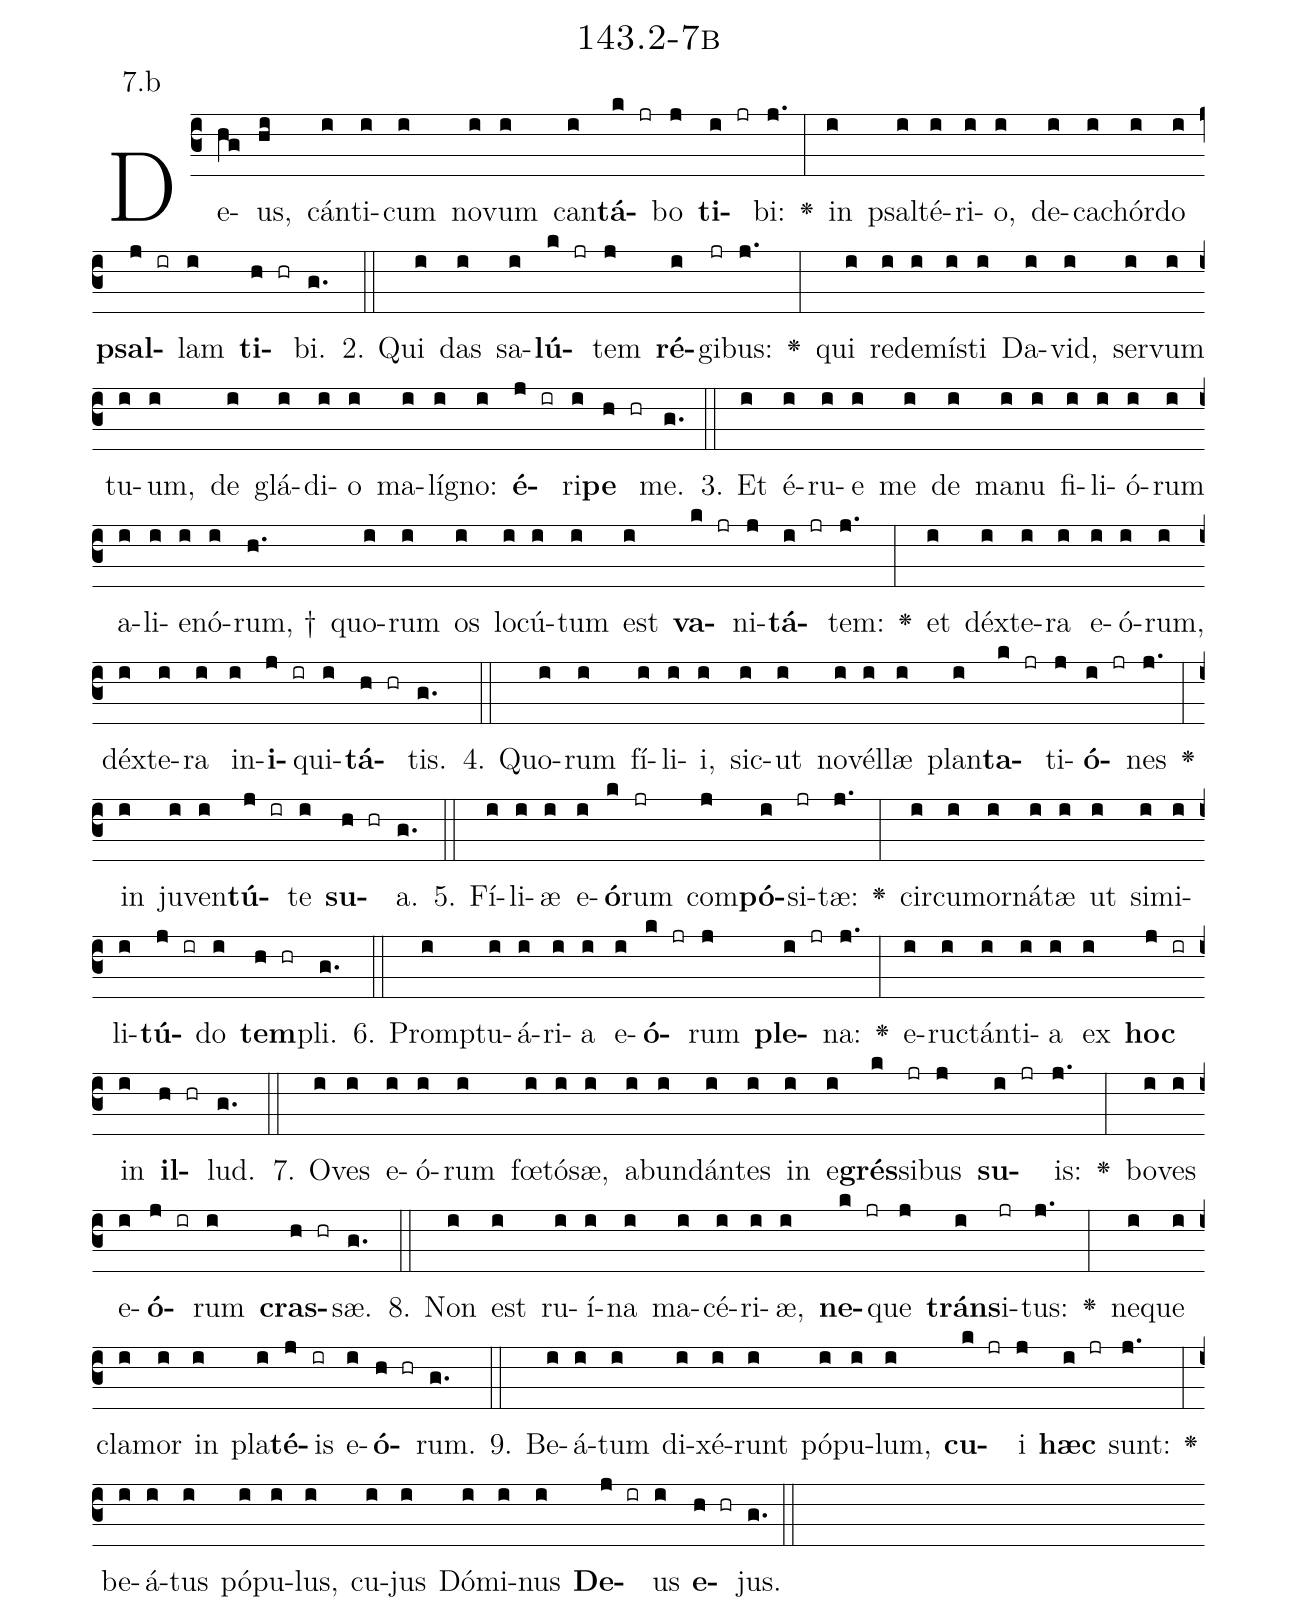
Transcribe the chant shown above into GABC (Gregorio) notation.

name: 143.2-7b;
annotation: 7.b;
%%
(c3)De(hg)us,(hi) cán(i)ti(i)cum(i) no(i)vum(i) can(i)<b>tá</b>(k jr)bo(j) <b>ti</b>(i jr)bi:(j.) <v>\greheightstar</v>(:) in(i) psal(i)té(i)ri(i)o,(i) de(i)ca(i)chór(i)do(i) <b>psal</b>(j ir)lam(i) <b>ti</b>(h hr)bi.(g.) (::)
2. Qui(i) das(i) sa(i)<b>lú</b>(k jr)tem(j) <b>ré</b>(i)gi(jr)bus:(j.) <v>\greheightstar</v>(:) qui(i) red(i)e(i)mís(i)ti(i) Da(i)vid,(i) ser(i)vum(i) tu(i)um,(i) de(i) glá(i)di(i)o(i) ma(i)lí(i)gno:(i) <b>é</b>(j ir)ri(i)<b>pe</b>(h hr) me.(g.) (::)
3. Et(i) é(i)ru(i)e(i) me(i) de(i) ma(i)nu(i) fi(i)li(i)ó(i)rum(i) a(i)li(i)e(i)nó(i)rum, †(h.) quo(i)rum(i) os(i) lo(i)cú(i)tum(i) est(i) <b>va</b>(k jr)ni(j)<b>tá</b>(i jr)tem:(j.) <v>\greheightstar</v>(:) et(i) déx(i)te(i)ra(i) e(i)ó(i)rum,(i) déx(i)te(i)ra(i) in(i)<b>i</b>(j ir)qui(i)<b>tá</b>(h hr)tis.(g.) (::)
4. Quo(i)rum(i) fí(i)li(i)i,(i) sic(i)ut(i) no(i)vél(i)læ(i) plan(i)<b>ta</b>(k jr)ti(j)<b>ó</b>(i jr)nes(j.) <v>\greheightstar</v>(:) in(i) ju(i)ven(i)<b>tú</b>(j ir)te(i) <b>su</b>(h hr)a.(g.) (::)
5. Fí(i)li(i)æ(i) e(i)<b>ó</b>(k)rum(jr) com(j)<b>pó</b>(i)si(jr)tæ:(j.) <v>\greheightstar</v>(:) cir(i)cum(i)or(i)ná(i)tæ(i) ut(i) si(i)mi(i)li(i)<b>tú</b>(j ir)do(i) <b>tem</b>(h hr)pli.(g.) (::)
6. Promp(i)tu(i)á(i)ri(i)a(i) e(i)<b>ó</b>(k jr)rum(j) <b>ple</b>(i jr)na:(j.) <v>\greheightstar</v>(:) e(i)ruc(i)tán(i)ti(i)a(i) ex(i) <b>hoc</b>(j ir) in(i) <b>il</b>(h hr)lud.(g.) (::)
7. O(i)ves(i) e(i)ó(i)rum(i) fœ(i)tó(i)sæ,(i) ab(i)un(i)dán(i)tes(i) in(i) e(i)<b>grés</b>(k)si(jr)bus(j) <b>su</b>(i jr)is:(j.) <v>\greheightstar</v>(:) bo(i)ves(i) e(i)<b>ó</b>(j ir)rum(i) <b>cras</b>(h hr)sæ.(g.) (::)
8. Non(i) est(i) ru(i)í(i)na(i) ma(i)cé(i)ri(i)æ,(i) <b>ne</b>(k jr)que(j) <b>tráns</b>(i)i(jr)tus:(j.) <v>\greheightstar</v>(:) ne(i)que(i) cla(i)mor(i) in(i) pla(i)<b>té</b>(j)is(ir) e(i)<b>ó</b>(h hr)rum.(g.) (::)
9. Be(i)á(i)tum(i) di(i)xé(i)runt(i) pó(i)pu(i)lum,(i) <b>cu</b>(k jr)i(j) <b>hæc</b>(i jr) sunt:(j.) <v>\greheightstar</v>(:) be(i)á(i)tus(i) pó(i)pu(i)lus,(i) cu(i)jus(i) Dó(i)mi(i)nus(i) <b>De</b>(j ir)us(i) <b>e</b>(h hr)jus.(g.) (::)
